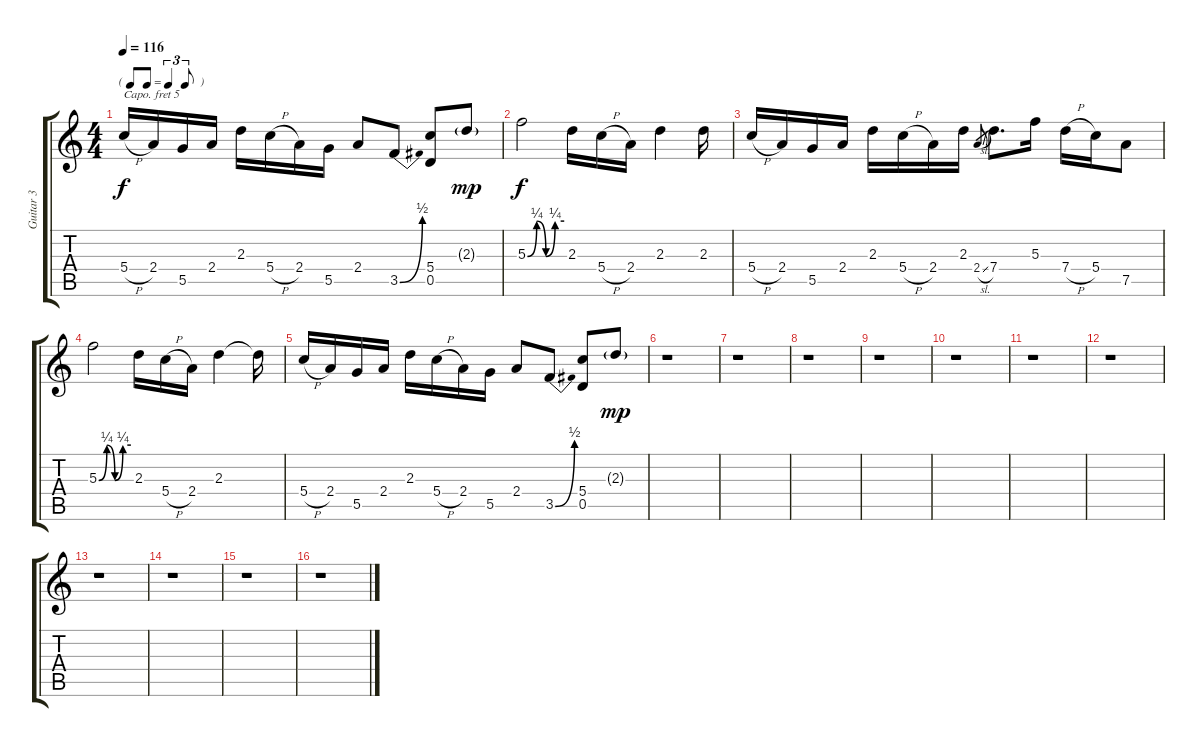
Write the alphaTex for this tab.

\track ("Guitar 3" "Guitar 3") {instrument electricguitarclean}
\staff {score tabs}
\capo 5
\tuning (E4 B3 G3 D3 A2 E2) {hide}
\ts (4 4)
\tf triplet8th
\tempo 116
\clef g2
\ks c
5.4{h}.16{dy f} 2.4.16 5.5.16 2.4.16 2.3.16 5.4{h}.16 2.4.16 5.5.16 2.4.8 3.5{be (bend 0 0 60 2)}.8 (5.4 0.5).8 2.3{g}.8{dy mp} |
5.3{be (custom 0 0 15 1 30 0 45 1 60 1)}.2{dy f} 2.3.16 5.4{h}.16 2.4.16 2.3.4 2.3.16 |
5.4{h}.16 2.4.16 5.5.16 2.4.16 2.3.16 5.4{h}.16 2.4.16 2.3.16 2.4{sl}.8{gr} 7.4.8{d} 5.3.16 7.4{h}.16 5.4.16 7.5.8 |
5.3{be (custom 0 0 15 1 30 0 45 1 60 1)}.2 2.3.16 5.4{h}.16 2.4.16 2.3.4 2.3{t}.16 |
5.4{h}.16 2.4.16 5.5.16 2.4.16 2.3.16 5.4{h}.16 2.4.16 5.5.16 2.4.8 3.5{be (bend 0 0 60 2)}.8 (5.4 0.5).8 2.3{g}.8{dy mp} |
r.1 |
r.1 |
r.1 |
r.1 |
r.1 |
r.1 |
r.1 |
r.1 |
r.1 |
r.1 |
r.1
